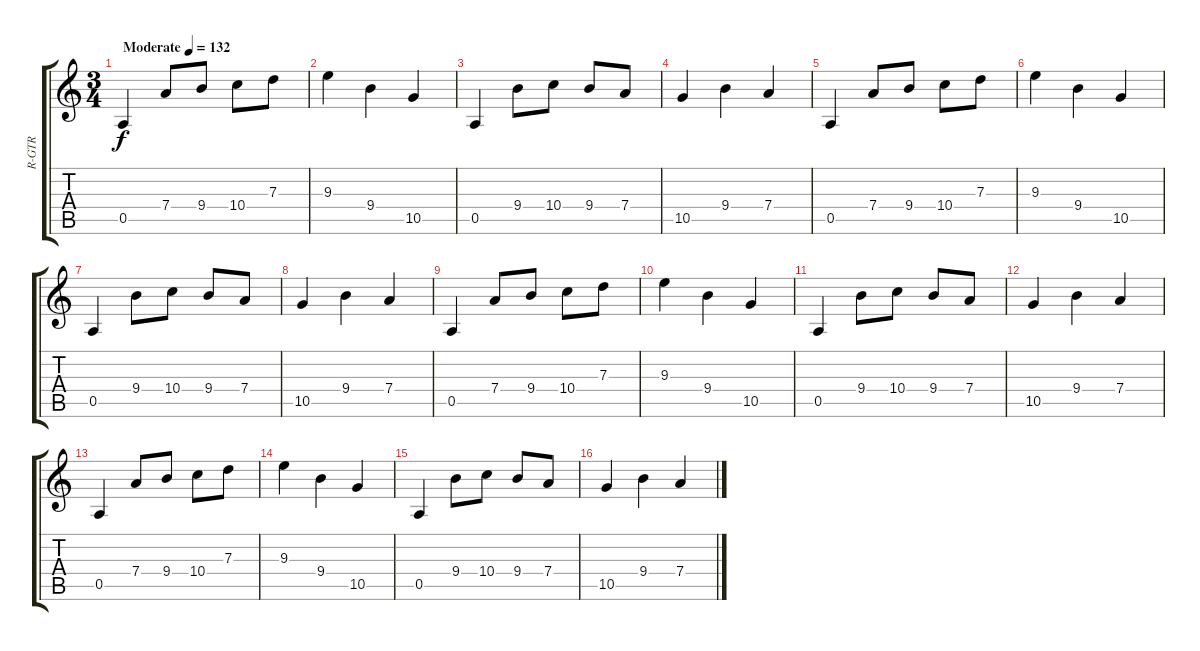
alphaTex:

\track ("R-GTR" "R-GTR") {instrument distortionguitar}
\staff {score tabs}
\tuning (E4 B3 G3 D3 A2 E2) {hide}
\ts (3 4)
\tempo (132 "Moderate")
\clef g2
\ks c
0.5.4{dy f instrument distortionguitar} 7.4.8 9.4.8 10.4.8 7.3.8 |
9.3.4 9.4.4 10.5.4 |
0.5.4 9.4.8 10.4.8 9.4.8 7.4.8 |
10.5.4 9.4.4 7.4.4 |
0.5.4 7.4.8 9.4.8 10.4.8 7.3.8 |
9.3.4 9.4.4 10.5.4 |
0.5.4 9.4.8 10.4.8 9.4.8 7.4.8 |
10.5.4 9.4.4 7.4.4 |
0.5.4 7.4.8 9.4.8 10.4.8 7.3.8 |
9.3.4 9.4.4 10.5.4 |
0.5.4 9.4.8 10.4.8 9.4.8 7.4.8 |
10.5.4 9.4.4 7.4.4 |
0.5.4 7.4.8 9.4.8 10.4.8 7.3.8 |
9.3.4 9.4.4 10.5.4 |
0.5.4 9.4.8 10.4.8 9.4.8 7.4.8 |
10.5.4 9.4.4 7.4.4
